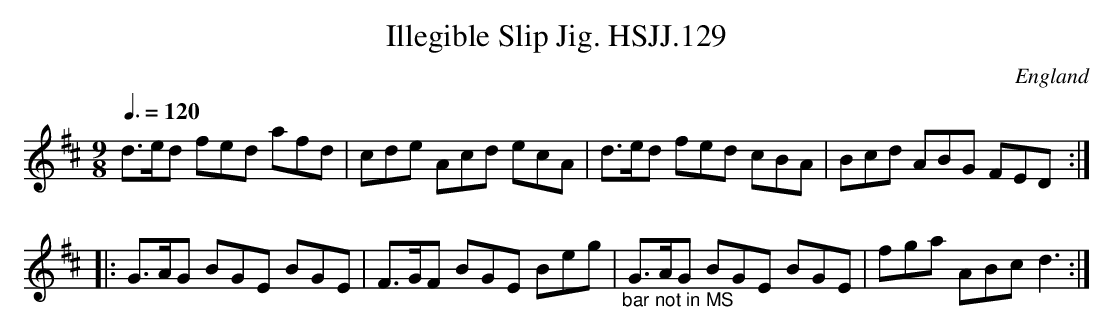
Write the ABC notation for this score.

X:1
T:Illegible Slip Jig. HSJJ.129
M:9/8
L:1/8
Q:3/8=120
O:England
K:D
d>ed fed afd|cde Acd ecA|d>ed fed cBA|Bcd ABG FED:|
|:G>AG BGE BGE|F>GF BGE Beg|\
"_bar not in MS"G>AG BGE BGE|fga ABcd3:|
